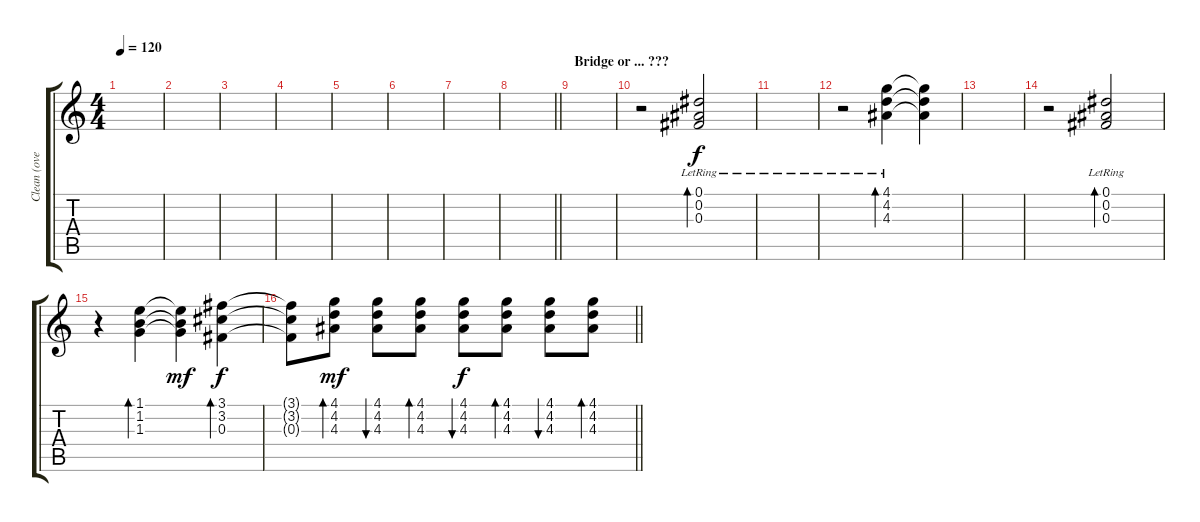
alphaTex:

\track ("Clean (overdub)" "Clean (ove") {instrument electricguitarclean}
\staff {score tabs}
\tuning (Eb4 Bb3 Gb3 Db3 Ab2 Eb2) {hide}
\ts (4 4)
\tempo 120
\clef g2
\ks c
|
|
|
|
|
|
|
\barLineRight lightlight
|
\section ("" "Bridge or ... ???")
|
r.2 (0.1{lr} 0.2{lr} 0.3{lr}).2{bd 120} |
|
r.2 (4.1{lr} 4.2{lr} 4.3{lr}).4{bd 120} (4.1{t} 4.2{t} 4.3{t}).4 |
|
r.2 (0.1{lr} 0.2{lr} 0.3{lr}).2{bd 120} |
r.4 (1.1 1.2 1.3).4{bd 120} (1.1{t} 1.2{t} 1.3{t}).4{dy mf} (3.1 3.2 0.3).4{bd 120 dy f} |
\barLineRight lightlight
(3.1{t} 3.2{t} 0.3{t}).8 (4.1 4.2 4.3).8{bd 60 dy mf} (4.1 4.2 4.3).8{bu 60} (4.1 4.2 4.3).8{bd 60} (4.1 4.2 4.3).8{bu 60 dy f} (4.1 4.2 4.3).8{bd 60} (4.1 4.2 4.3).8{bu 60} (4.1 4.2 4.3).8{bd 60}
